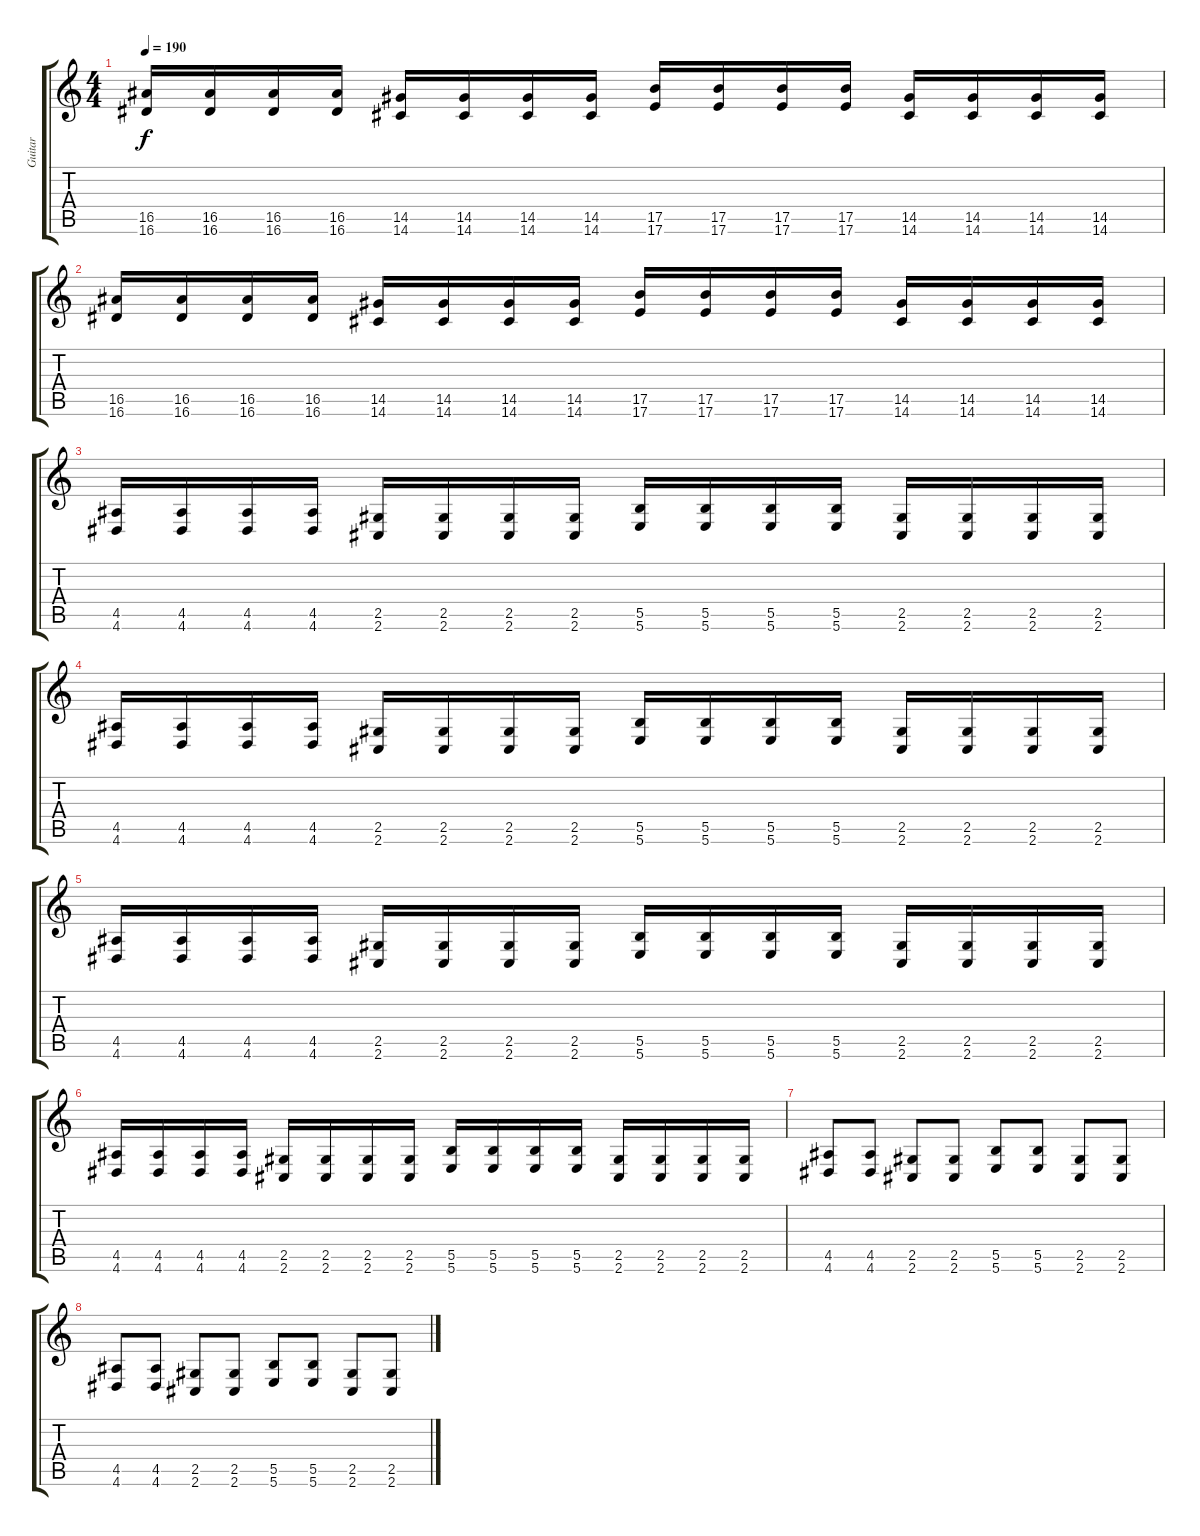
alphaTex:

\track ("Guitar" "Guitar") {instrument distortionguitar}
\staff {score tabs}
\tuning (Db4 Ab3 E3 B2 Gb2 B1) {hide}
\ts (4 4)
\tempo 190
\clef g2
\ks c
(16.5 16.6).16{dy f} (16.5 16.6).16 (16.5 16.6).16 (16.5 16.6).16 (14.5 14.6).16 (14.5 14.6).16 (14.5 14.6).16 (14.5 14.6).16 (17.5 17.6).16 (17.5 17.6).16 (17.5 17.6).16 (17.5 17.6).16 (14.5 14.6).16 (14.5 14.6).16 (14.5 14.6).16 (14.5 14.6).16 |
(16.5 16.6).16 (16.5 16.6).16 (16.5 16.6).16 (16.5 16.6).16 (14.5 14.6).16 (14.5 14.6).16 (14.5 14.6).16 (14.5 14.6).16 (17.5 17.6).16 (17.5 17.6).16 (17.5 17.6).16 (17.5 17.6).16 (14.5 14.6).16 (14.5 14.6).16 (14.5 14.6).16 (14.5 14.6).16 |
(4.5 4.6).16 (4.5 4.6).16 (4.5 4.6).16 (4.5 4.6).16 (2.5 2.6).16 (2.5 2.6).16 (2.5 2.6).16 (2.5 2.6).16 (5.5 5.6).16 (5.5 5.6).16 (5.5 5.6).16 (5.5 5.6).16 (2.5 2.6).16 (2.5 2.6).16 (2.5 2.6).16 (2.5 2.6).16 |
(4.5 4.6).16 (4.5 4.6).16 (4.5 4.6).16 (4.5 4.6).16 (2.5 2.6).16 (2.5 2.6).16 (2.5 2.6).16 (2.5 2.6).16 (5.5 5.6).16 (5.5 5.6).16 (5.5 5.6).16 (5.5 5.6).16 (2.5 2.6).16 (2.5 2.6).16 (2.5 2.6).16 (2.5 2.6).16 |
(4.5 4.6).16 (4.5 4.6).16 (4.5 4.6).16 (4.5 4.6).16 (2.5 2.6).16 (2.5 2.6).16 (2.5 2.6).16 (2.5 2.6).16 (5.5 5.6).16 (5.5 5.6).16 (5.5 5.6).16 (5.5 5.6).16 (2.5 2.6).16 (2.5 2.6).16 (2.5 2.6).16 (2.5 2.6).16 |
(4.5 4.6).16 (4.5 4.6).16 (4.5 4.6).16 (4.5 4.6).16 (2.5 2.6).16 (2.5 2.6).16 (2.5 2.6).16 (2.5 2.6).16 (5.5 5.6).16 (5.5 5.6).16 (5.5 5.6).16 (5.5 5.6).16 (2.5 2.6).16 (2.5 2.6).16 (2.5 2.6).16 (2.5 2.6).16 |
(4.5 4.6).8 (4.5 4.6).8 (2.5 2.6).8 (2.5 2.6).8 (5.5 5.6).8 (5.5 5.6).8 (2.5 2.6).8 (2.5 2.6).8 |
(4.5 4.6).8 (4.5 4.6).8 (2.5 2.6).8 (2.5 2.6).8 (5.5 5.6).8 (5.5 5.6).8 (2.5 2.6).8 (2.5 2.6).8
